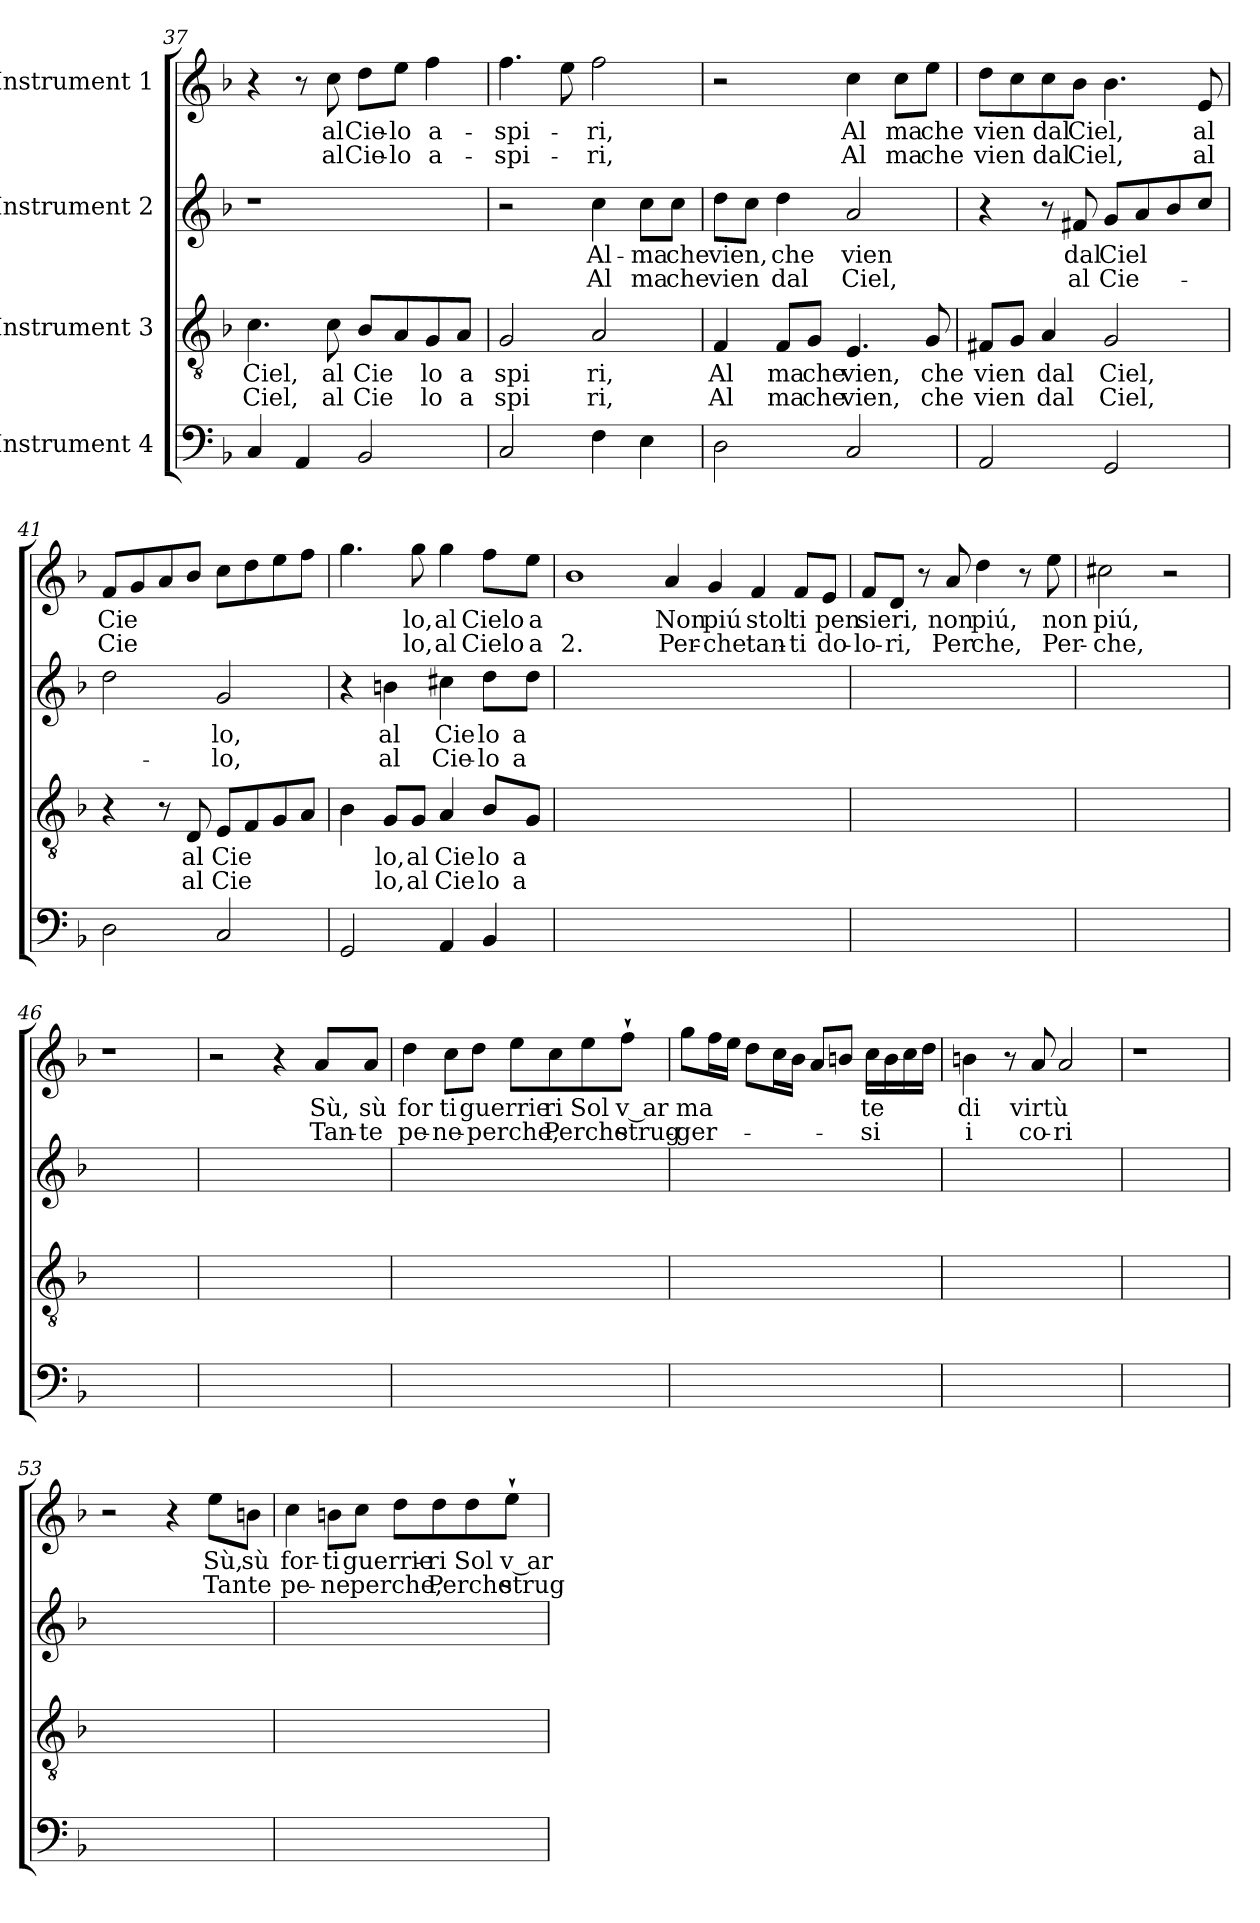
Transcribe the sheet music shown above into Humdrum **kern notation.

**kern	**kern	**text	**text	**kern	**text	**text	**kern	**text	**text
*part4	*part3	*part3	*part3	*part2	*part2	*part2	*part1	*part1	*part1
*staff4	*staff3	*staff3	*staff3	*staff2	*staff2	*staff2	*staff1	*staff1	*staff1
*I"Instrument 4	*I"Instrument 3	*	*	*I"Instrument 2	*	*	*I"Instrument 1	*	*
*clefF4	*clefGv2	*	*	*clefG2	*	*	*clefG2	*	*
*k[b-]	*k[b-]	*	*	*k[b-]	*	*	*k[b-]	*	*
*F:	*F:	*	*	*F:	*	*	*F:	*	*
=37	=37	=37	=37	=37	=37	=37	=37	=37	=37
!	!	!LO:LY:b	!LO:LY:b	!	!	!	!	!	!
4C/	4.c\	Ciel,	Ciel,	1r	.	.	4r	.	.
4AA/	.	.	.	.	.	.	8r	.	.
!	!	!LO:LY:b	!LO:LY:b	!	!	!	!	!LO:LY:b	!LO:LY:b
.	8c\	al	al	.	.	.	8cc\	al	al
!	!	!LO:LY:b	!LO:LY:b	!	!	!	!	!LO:LY:b	!LO:LY:b
2BB-/	8B-/L	Cie	Cie	.	.	.	8dd\L	Cie-	-Cie-
!	!	!	!	!	!	!	!	!LO:LY:b	!LO:LY:b
.	8A/	.	.	.	.	.	8ee\J	-lo	lo
!	!	!LO:LY:b	!LO:LY:b	!	!	!	!	!LO:LY:b	!LO:LY:b
.	8G/	lo	lo	.	.	.	4ff\	a-	-a-
!	!	!LO:LY:b	!LO:LY:b	!	!	!	!	!	!
.	8A/J	a	a	.	.	.	.	.	.
=38	=38	=38	=38	=38	=38	=38	=38	=38	=38
!	!	!LO:LY:b	!LO:LY:b	!	!	!	!	!LO:LY:b	!LO:LY:b
2C/	2G/	spi	spi	2r	.	.	4.ff\	-spi-	-spi-
.	.	.	.	.	.	.	8ee\	.	.
!	!	!LO:LY:b	!LO:LY:b	!	!LO:LY:b	!LO:LY:b	!	!LO:LY:b	!LO:LY:b
4F\	2A/	ri,	ri,	4cc\	Al-	-Al	2ff\	-ri,	ri,
!	!	!	!	!	!LO:LY:b	!LO:LY:b	!	!	!
4E\	.	.	.	8cc\L	ma	ma	.	.	.
!	!	!	!	!	!LO:LY:b	!LO:LY:b	!	!	!
.	.	.	.	8cc\J	che	che	.	.	.
!!LO:PB:g=z
=39	=39	=39	=39	=39	=39	=39	=39	=39	=39
!	!	!LO:LY:b	!LO:LY:b	!	!LO:LY:b	!LO:LY:b	!	!	!
2D\	4F/	Al	Al	8dd\L	vien,	vien	2r	.	.
.	.	.	.	8cc\J	.	.	.	.	.
!	!	!LO:LY:b	!LO:LY:b	!	!LO:LY:b	!LO:LY:b	!	!	!
.	8F/L	ma	ma	4dd\	che	dal	.	.	.
!	!	!LO:LY:b	!LO:LY:b	!	!	!	!	!	!
.	8G/J	che	che	.	.	.	.	.	.
!	!	!LO:LY:b	!LO:LY:b	!	!LO:LY:b	!LO:LY:b	!	!LO:LY:b	!LO:LY:b
2C/	4.E/	vien,	vien,	2a/	vien	Ciel,	4cc\	Al	Al
!	!	!	!	!	!	!	!	!LO:LY:b	!LO:LY:b
.	.	.	.	.	.	.	8cc\L	ma	ma
!	!	!LO:LY:b	!LO:LY:b	!	!	!	!	!LO:LY:b	!LO:LY:b
.	8G/	che	che	.	.	.	8ee\J	che	che
=40	=40	=40	=40	=40	=40	=40	=40	=40	=40
!	!	!LO:LY:b	!LO:LY:b	!	!	!	!	!LO:LY:b	!LO:LY:b
2AA/	8F#X/L	vien	vien	4r	.	.	8dd\L	vien	vien
.	8G/J	.	.	.	.	.	8cc\	.	.
!	!	!LO:LY:b	!LO:LY:b	!	!	!	!	!LO:LY:b	!LO:LY:b
.	4A/	dal	dal	8r	.	.	8cc\	dal	dal
!	!	!	!	!	!LO:LY:b	!LO:LY:b	!	!LO:LY:b	!LO:LY:b
.	.	.	.	8f#X/	dal	al	8b-\J	Ciel,	Ciel,
!	!	!LO:LY:b	!LO:LY:b	!	!LO:LY:b	!LO:LY:b	!	!	!
2GG/	2G/	Ciel,	Ciel,	8g/L	Ciel	Cie-	4.b-\	.	.
.	.	.	.	8a/	.	.	.	.	.
.	.	.	.	8b-/	.	.	.	.	.
!	!	!	!	!	!	!	!	!LO:LY:b	!LO:LY:b
.	.	.	.	8cc/J	.	.	8e/	al	al
=41	=41	=41	=41	=41	=41	=41	=41	=41	=41
!	!	!	!	!	!	!	!	!LO:LY:b	!LO:LY:b
2D\	4r	.	.	2dd\	.	.	8f/L	Cie	Cie
.	.	.	.	.	.	.	8g/	.	.
.	8r	.	.	.	.	.	8a/	.	.
!	!	!LO:LY:b	!LO:LY:b	!	!	!	!	!	!
.	8D/	al	al	.	.	.	8b-/J	.	.
!	!	!LO:LY:b	!LO:LY:b	!	!LO:LY:b	!LO:LY:b	!	!	!
2C/	8E/L	Cie	Cie	2g/	-lo,	lo,	8cc\L	.	.
.	8F/	.	.	.	.	.	8dd\	.	.
.	8G/	.	.	.	.	.	8ee\	.	.
.	8A/J	.	.	.	.	.	8ff\J	.	.
=42	=42	=42	=42	=42	=42	=42	=42	=42	=42
2GG/	4B-\	.	.	4r	.	.	4.gg\	.	.
!	!	!LO:LY:b	!LO:LY:b	!	!LO:LY:b	!LO:LY:b	!	!	!
.	8G/L	lo,	lo,	4bn\	al	al	.	.	.
!	!	!LO:LY:b	!LO:LY:b	!	!	!	!	!LO:LY:b	!LO:LY:b
.	8G/J	al	al	.	.	.	8gg\	lo,	lo,
!	!	!LO:LY:b	!LO:LY:b	!	!LO:LY:b	!LO:LY:b	!	!LO:LY:b	!LO:LY:b
4AA/	4A/	Cie	Cie	4cc#X\	Cie	Cie-	4gg\	al	al
!	!	!LO:LY:b	!LO:LY:b	!	!LO:LY:b	!LO:LY:b	!	!LO:LY:b	!LO:LY:b
4BB-/	8B-/L	lo	lo	8dd\L	-lo	lo	8ff\L	Cielo	Cielo
!	!	!LO:LY:b	!LO:LY:b	!	!LO:LY:b	!LO:LY:b	!	!LO:LY:b	!LO:LY:b
.	8G/J	a	a	8dd\J	a	a-	8ee\J	a	a
!!LO:PB:g=z
=43	=43	=43	=43	=43	=43	=43	=43	=43	=43
!	!	!	!	!	!	!	!	!	!LO:LY:b
1ryy	1ryy	.	.	1ryy	.	.	1b-	.	2.
!	!	!	!	!	!	!	!	!LO:LY:b	!LO:LY:b
1ryy	1ryy	.	.	1ryy	.	.	4a/	Non	Per-
!	!	!	!	!	!	!	!	!LO:LY:b	!LO:LY:b
.	.	.	.	.	.	.	4g/	-piú	che
!	!	!	!	!	!	!	!	!LO:LY:b	!LO:LY:b
.	.	.	.	.	.	.	4f/	stol	tan-
!	!	!	!	!	!	!	!	!LO:LY:b	!LO:LY:b
.	.	.	.	.	.	.	8f/L	-ti	ti
!	!	!	!	!	!	!	!	!LO:LY:b	!LO:LY:b
.	.	.	.	.	.	.	8e/J	pen	do-
=44	=44	=44	=44	=44	=44	=44	=44	=44	=44
!	!	!	!	!	!	!	!	!LO:LY:b	!LO:LY:b
1ryy	1ryy	.	.	1ryy	.	.	8f/L	-sieri,	lo-
!	!	!	!	!	!	!	!	!	!LO:LY:b
.	.	.	.	.	.	.	8d/J	.	-ri,
.	.	.	.	.	.	.	8r	.	.
!	!	!	!	!	!	!	!	!LO:LY:b	!LO:LY:b
.	.	.	.	.	.	.	8a/	non	Per
!	!	!	!	!	!	!	!	!LO:LY:b	!LO:LY:b
.	.	.	.	.	.	.	4dd\	-piú,	che,
.	.	.	.	.	.	.	8r	.	.
!	!	!	!	!	!	!	!	!LO:LY:b	!LO:LY:b
.	.	.	.	.	.	.	8ee\	non	Per-
=45	=45	=45	=45	=45	=45	=45	=45	=45	=45
!	!	!	!	!	!	!	!	!LO:LY:b	!LO:LY:b
1ryy	1ryy	.	.	1ryy	.	.	2cc#X\	-piú,	che,
.	.	.	.	.	.	.	2r	.	.
=46	=46	=46	=46	=46	=46	=46	=46	=46	=46
1ryy	1ryy	.	.	1ryy	.	.	1r	.	.
!!LO:LB:g=z
=47	=47	=47	=47	=47	=47	=47	=47	=47	=47
1ryy	1ryy	.	.	1ryy	.	.	1r	.	.
=48	=48	=48	=48	=48	=48	=48	=48	=48	=48
1ryy	1ryy	.	.	1ryy	.	.	2r	.	.
.	.	.	.	.	.	.	4r	.	.
!	!	!	!	!	!	!	!	!LO:LY:b	!LO:LY:b
.	.	.	.	.	.	.	8a/L	Sù,	Tan-
!	!	!	!	!	!	!	!	!LO:LY:b	!LO:LY:b
.	.	.	.	.	.	.	8a/J	-sù	te
=49	=49	=49	=49	=49	=49	=49	=49	=49	=49
!	!	!	!	!	!	!	!	!LO:LY:b	!LO:LY:b
1ryy	1ryy	.	.	1ryy	.	.	4dd\	for	pe-
!	!	!	!	!	!	!	!	!LO:LY:b	!LO:LY:b
.	.	.	.	.	.	.	8cc\L	-ti	ne-
!	!	!	!	!	!	!	!	!LO:LY:b	!LO:LY:b
.	.	.	.	.	.	.	8dd\J	-guerrie	perche,
.	.	.	.	.	.	.	8ee\L	.	.
!	!	!	!	!	!	!	!	!LO:LY:b	!LO:LY:b
.	.	.	.	.	.	.	8cc\	ri	Perche
!	!	!	!	!	!	!	!	!LO:LY:b	!
.	.	.	.	.	.	.	8ee\	Sol	.
!	!	!	!	!	!	!	!	!LO:LY:b	!LO:LY:b
.	.	.	.	.	.	.	8ff`<\J	v ar	strug-
=50	=50	=50	=50	=50	=50	=50	=50	=50	=50
!	!	!	!	!	!	!	!	!LO:LY:b	!LO:LY:b
1ryy	1ryy	.	.	1ryy	.	.	8gg\L	-ma	ger-
.	.	.	.	.	.	.	16ff\L	.	.
.	.	.	.	.	.	.	16ee\JJ	.	.
.	.	.	.	.	.	.	8dd\L	.	.
.	.	.	.	.	.	.	16cc\L	.	.
.	.	.	.	.	.	.	16b-\JJ	.	.
.	.	.	.	.	.	.	8a/L	.	.
.	.	.	.	.	.	.	8bn/J	.	.
!	!	!	!	!	!	!	!	!LO:LY:b	!LO:LY:b
.	.	.	.	.	.	.	16cc\LL	-te	si
.	.	.	.	.	.	.	16b\	.	.
.	.	.	.	.	.	.	16cc\	.	.
.	.	.	.	.	.	.	16dd\JJ	.	.
!!LO:LB:g=z
=51	=51	=51	=51	=51	=51	=51	=51	=51	=51
!	!	!	!	!	!	!	!	!LO:LY:b	!LO:LY:b
1ryy	1ryy	.	.	1ryy	.	.	4bn\	di	i
.	.	.	.	.	.	.	8r	.	.
!	!	!	!	!	!	!	!	!LO:LY:b	!LO:LY:b
.	.	.	.	.	.	.	8a/	virtù	co-
!	!	!	!	!	!	!	!	!	!LO:LY:b
.	.	.	.	.	.	.	2a/	.	-ri
!!LO:LB:g=z
=52	=52	=52	=52	=52	=52	=52	=52	=52	=52
1ryy	1ryy	.	.	1ryy	.	.	1r	.	.
=53	=53	=53	=53	=53	=53	=53	=53	=53	=53
1ryy	1ryy	.	.	1ryy	.	.	2r	.	.
.	.	.	.	.	.	.	4r	.	.
!	!	!	!	!	!	!	!	!LO:LY:b	!LO:LY:b
.	.	.	.	.	.	.	8ee\L	Sù,	Tante
!	!	!	!	!	!	!	!	!LO:LY:b	!
.	.	.	.	.	.	.	8bn\J	sù	.
=54	=54	=54	=54	=54	=54	=54	=54	=54	=54
!	!	!	!	!	!	!	!	!LO:LY:b	!LO:LY:b
1ryy	1ryy	.	.	1ryy	.	.	4cc\	for-	-pe-
!	!	!	!	!	!	!	!	!LO:LY:b	!LO:LY:b
.	.	.	.	.	.	.	8bn\L	-ti	ne
!	!	!	!	!	!	!	!	!LO:LY:b	!LO:LY:b
.	.	.	.	.	.	.	8cc\J	guerrie-	-perche,
.	.	.	.	.	.	.	8dd\L	.	.
!	!	!	!	!	!	!	!	!LO:LY:b	!LO:LY:b
.	.	.	.	.	.	.	8dd\	ri	Perche
!	!	!	!	!	!	!	!	!LO:LY:b	!
.	.	.	.	.	.	.	8dd\	Sol	.
!	!	!	!	!	!	!	!	!LO:LY:b	!LO:LY:b
.	.	.	.	.	.	.	8ee`<\J	v ar-	-strug-
=	=	=	=	=	=	=	=	=	=
*-	*-	*-	*-	*-	*-	*-	*-	*-	*-
